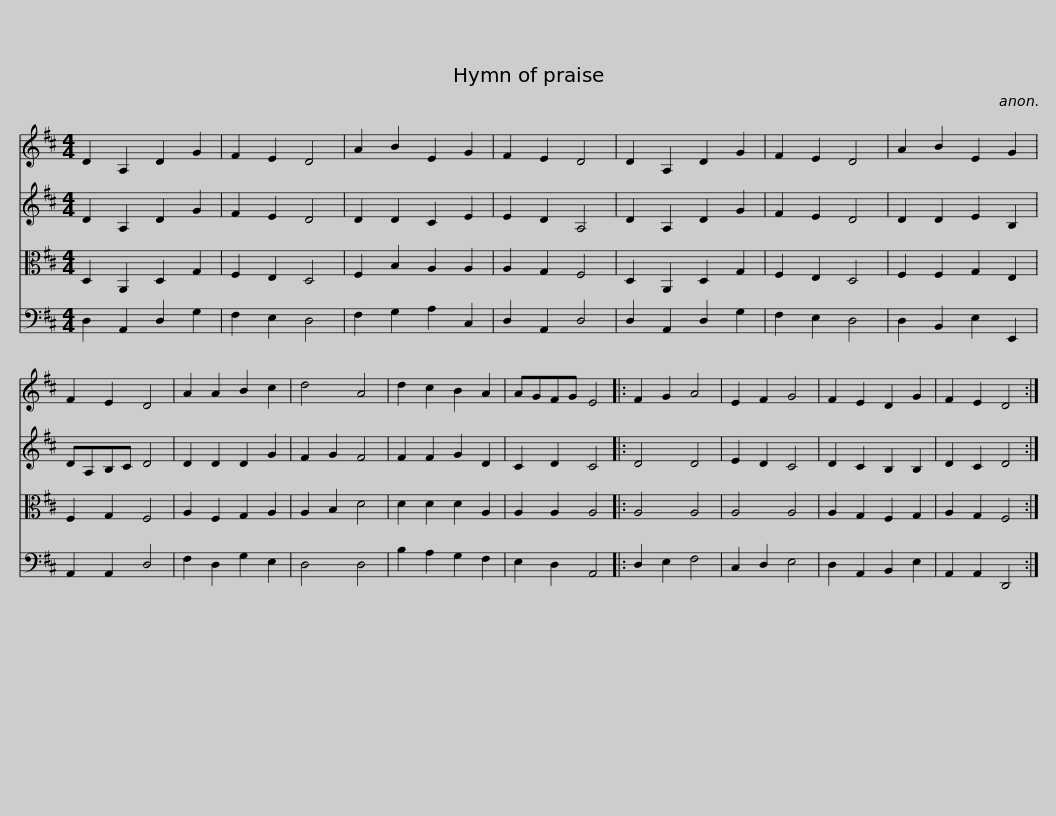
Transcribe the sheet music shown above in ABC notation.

X:1
%%score 1 2 3 4
L:1/8
M:4/4
I:linebreak $
K:D
V:1 treble
V:2 treble
V:3 alto
V:4 bass
V:1
 D2 A,2 D2 G2 | F2 E2 D4 | A2 B2 E2 G2 | F2 E2 D4 | D2 A,2 D2 G2 | %5
 F2 E2 D4 | A2 B2 E2 G2 | F2 E2 D4 | A2 A2 B2 c2 |$ d4 A4 | %10
 d2 c2 B2 A2 | AGFG E4 |: F2 G2 A4 | E2 F2 G4 | F2 E2 D2 G2 | %15
 F2 E2 D4 :| %16
V:2
 D2 A,2 D2 G2 | F2 E2 D4 | D2 D2 C2 E2 | E2 D2 A,4 | D2 A,2 D2 G2 | %5
 F2 E2 D4 | D2 D2 E2 B,2 | DA,B,C D4 | D2 D2 D2 G2 |$ F2 G2 F4 | %10
 F2 F2 G2 D2 | C2 D2 C4 |: D4 D4 | E2 D2 C4 | D2 C2 B,2 B,2 | %15
 D2 C2 D4 :| %16
V:3
 D,2 A,,2 D,2 G,2 | F,2 E,2 D,4 | F,2 B,2 A,2 A,2 | A,2 G,2 F,4 | D,2 A,,2 D,2 G,2 | %5
 F,2 E,2 D,4 | F,2 F,2 G,2 E,2 | F,2 G,2 F,4 | A,2 F,2 G,2 A,2 |$ A,2 B,2 D4 | %10
 D2 D2 D2 A,2 | A,2 A,2 A,4 |: A,4 A,4 | A,4 A,4 | A,2 G,2 F,2 G,2 | %15
 A,2 G,2 F,4 :| %16
V:4
 D,2 A,,2 D,2 G,2 | F,2 E,2 D,4 | F,2 G,2 A,2 C,2 | D,2 A,,2 D,4 | D,2 A,,2 D,2 G,2 | %5
 F,2 E,2 D,4 | D,2 B,,2 E,2 E,,2 | A,,2 A,,2 D,4 | F,2 D,2 G,2 E,2 |$ D,4 D,4 | %10
 B,2 A,2 G,2 F,2 | E,2 D,2 A,,4 |: D,2 E,2 F,4 | C,2 D,2 E,4 | D,2 A,,2 B,,2 E,2 | %15
 A,,2 A,,2 D,,4 :| %16
